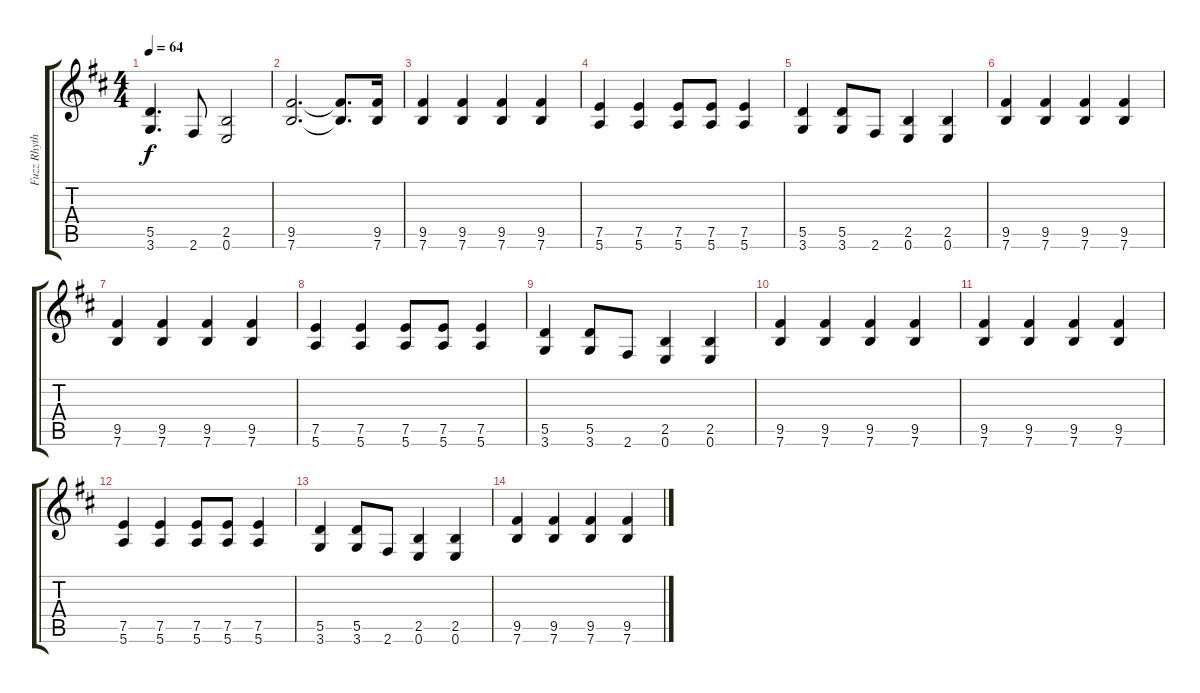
\track ("Fuzz Rhythm" "Fuzz Rhyth") {instrument overdrivenguitar}
\staff {score tabs}
\tuning (E4 B3 G3 D3 A2 E2) {hide}
\ts (4 4)
\tempo 64
\clef g2
\ks d
(5.5 3.6).4{d dy f} 2.6.8 (2.5 0.6).2 |
(9.5 7.6).2{d} (9.5{t} 7.6{t}).8{d} (9.5 7.6).16 |
(9.5 7.6).4 (9.5 7.6).4 (9.5 7.6).4 (9.5 7.6).4 |
(7.5 5.6).4 (7.5 5.6).4 (7.5 5.6).8 (7.5 5.6).8 (7.5 5.6).4 |
(5.5 3.6).4 (5.5 3.6).8 2.6.8 (2.5 0.6).4 (2.5 0.6).4 |
(9.5 7.6).4 (9.5 7.6).4 (9.5 7.6).4 (9.5 7.6).4 |
(9.5 7.6).4 (9.5 7.6).4 (9.5 7.6).4 (9.5 7.6).4 |
(7.5 5.6).4 (7.5 5.6).4 (7.5 5.6).8 (7.5 5.6).8 (7.5 5.6).4 |
(5.5 3.6).4 (5.5 3.6).8 2.6.8 (2.5 0.6).4 (2.5 0.6).4 |
(9.5 7.6).4 (9.5 7.6).4 (9.5 7.6).4 (9.5 7.6).4 |
(9.5 7.6).4 (9.5 7.6).4 (9.5 7.6).4 (9.5 7.6).4 |
(7.5 5.6).4{volume 4} (7.5 5.6).4 (7.5 5.6).8 (7.5 5.6).8 (7.5 5.6).4 |
(5.5 3.6).4 (5.5 3.6).8 2.6.8 (2.5 0.6).4 (2.5 0.6).4{volume 8} |
(9.5 7.6).4{volume 4} (9.5 7.6).4{volume 4} (9.5 7.6).4 (9.5 7.6).4
